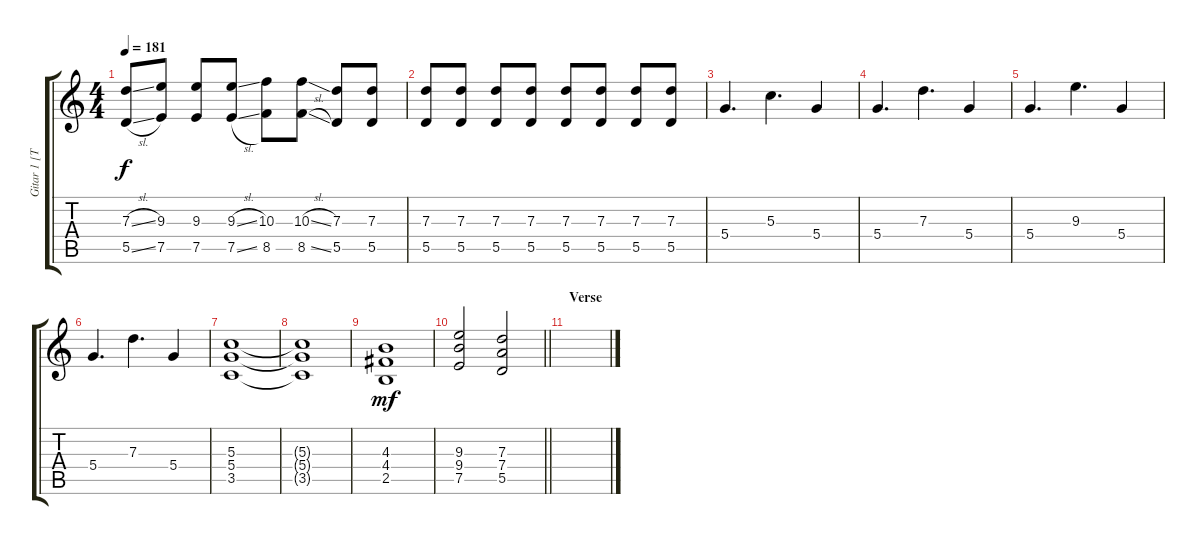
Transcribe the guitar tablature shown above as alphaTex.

\track ("Gitar 1 [Toru]" "Gitar 1 [T") {instrument overdrivenguitar}
\staff {score tabs}
\tuning (E4 B3 G3 D3 A2 E2) {hide}
\ts (4 4)
\tempo 181
\clef g2
\ks c
(7.3{sl} 5.5{sl}).8{dy f} (9.3 7.5).8 (9.3 7.5).8 (9.3{sl} 7.5{sl}).8 (10.3 8.5).8 (10.3{sl} 8.5{sl}).8 (7.3 5.5).8 (7.3 5.5).8 |
(7.3 5.5).8 (7.3 5.5).8 (7.3 5.5).8 (7.3 5.5).8 (7.3 5.5).8 (7.3 5.5).8 (7.3 5.5).8 (7.3 5.5).8 |
5.4.4{d} 5.3.4{d} 5.4.4 |
5.4.4{d} 7.3.4{d} 5.4.4 |
5.4.4{d} 9.3.4{d} 5.4.4 |
5.4.4{d} 7.3.4{d} 5.4.4 |
(5.3 5.4 3.5).1 |
(5.3{t} 5.4{t} 3.5{t}).1 |
(4.3 4.4 2.5).1{dy mf} |
\barLineRight lightlight
(9.3 9.4 7.5).2 (7.3 7.4 5.5).2 |
\section ("" "Verse")
